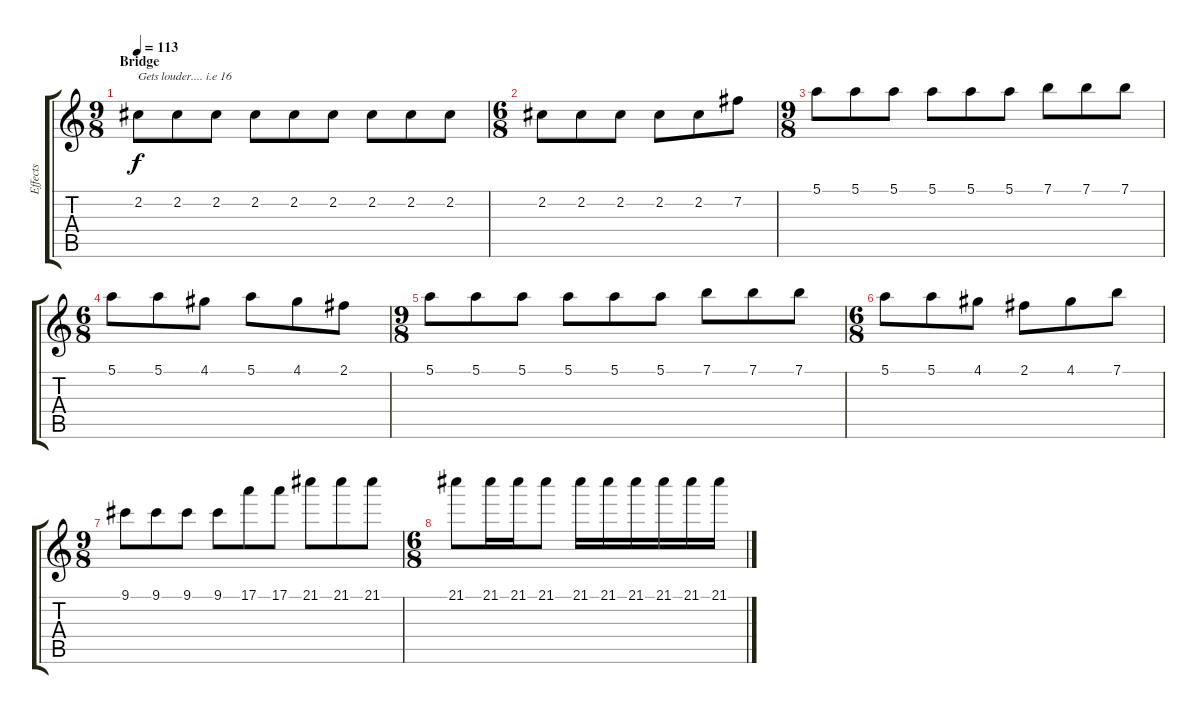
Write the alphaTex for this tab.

\track ("Effects" "Effects") {instrument distortionguitar}
\staff {score tabs}
\tuning (E4 B3 G3 D3 A2 E2) {hide}
\ts (9 8)
\section ("" "Bridge")
\tempo 113
\clef g2
\ks c
2.2.8{txt "Gets louder.... i.e 16" dy f volume 16} 2.2.8 2.2.8 2.2.8 2.2.8 2.2.8 2.2.8 2.2.8 2.2.8 |
\ts (6 8)
2.2.8 2.2.8 2.2.8 2.2.8 2.2.8 7.2.8 |
\ts (9 8)
5.1.8 5.1.8 5.1.8 5.1.8 5.1.8 5.1.8 7.1.8 7.1.8 7.1.8 |
\ts (6 8)
5.1.8 5.1.8 4.1.8 5.1.8 4.1.8 2.1.8 |
\ts (9 8)
5.1.8 5.1.8 5.1.8 5.1.8 5.1.8 5.1.8 7.1.8 7.1.8 7.1.8 |
\ts (6 8)
5.1.8 5.1.8 4.1.8 2.1.8 4.1.8 7.1.8 |
\ts (9 8)
9.1.8 9.1.8 9.1.8 9.1.8 17.1.8 17.1.8 21.1.8 21.1.8 21.1.8 |
\ts (6 8)
21.1.8 21.1.16 21.1.16 21.1.8 21.1.16 21.1.16 21.1.16 21.1.16 21.1.16 21.1.16
